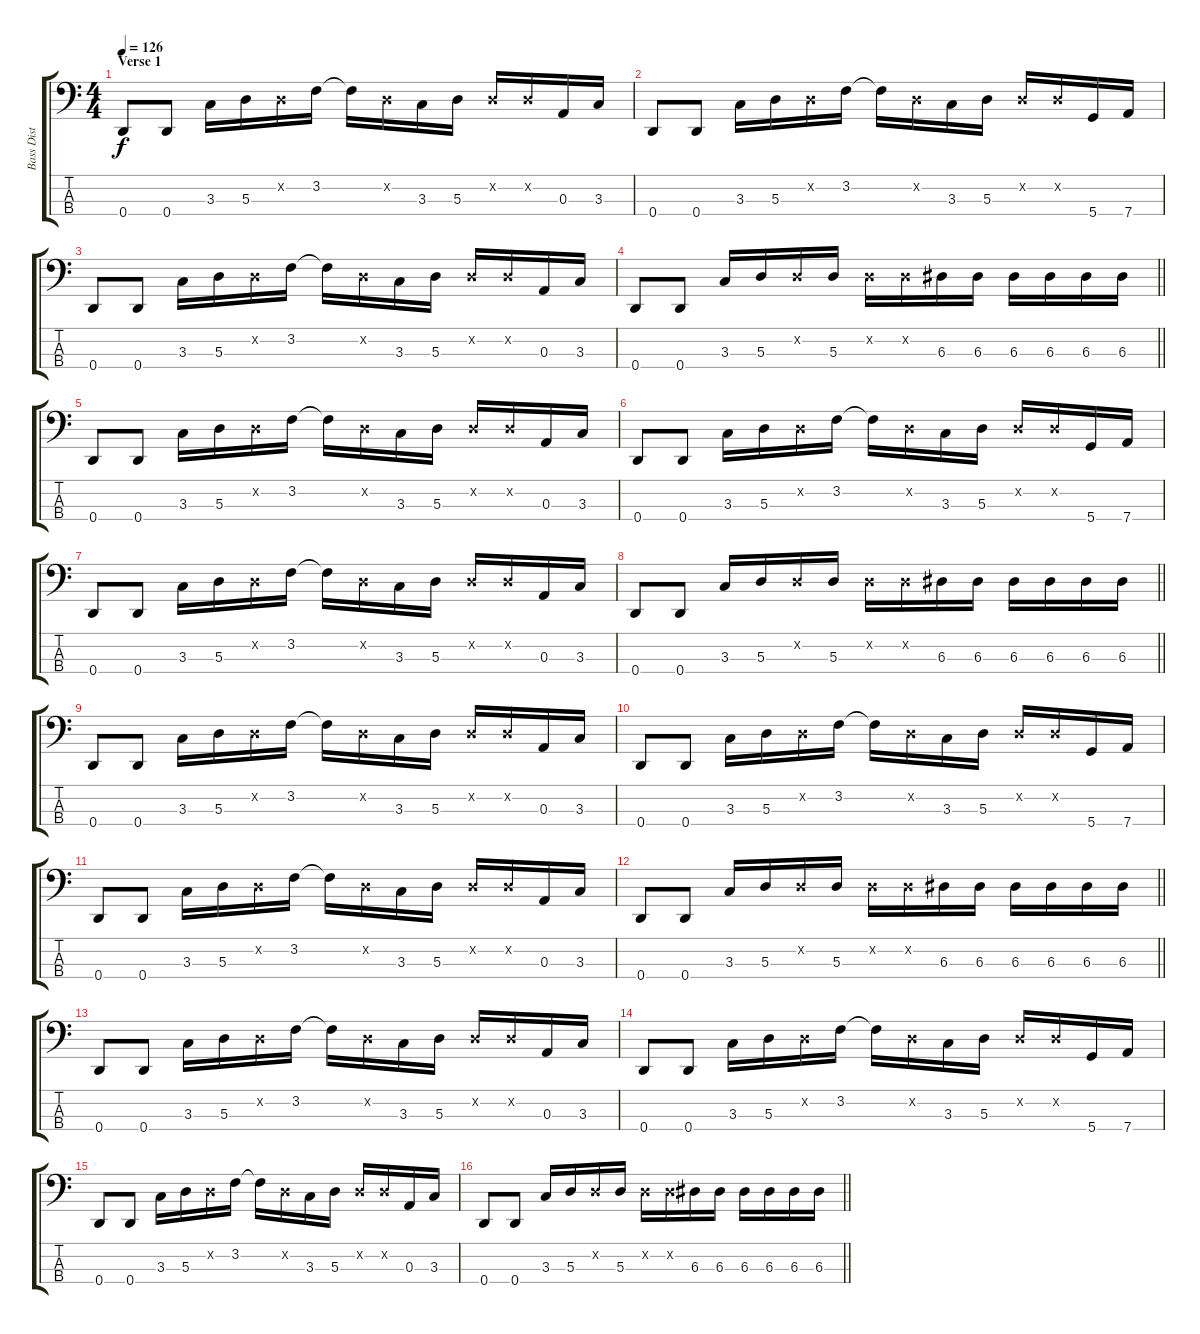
\track ("Bass Dist" "Bass Dist") {instrument overdrivenguitar}
\staff {score tabs}
\tuning (G2 D2 A1 D1) {hide}
\ts (4 4)
\section ("" "Verse 1")
\tempo 126
\clef f4
\ks c
0.4.8{dy f} 0.4.8 3.3.16 5.3.16 0.2{x}.16 3.2.16 3.2{t}.16 0.2{x}.16 3.3.16 5.3.16 0.2{x}.16 0.2{x}.16 0.3.16 3.3.16 |
0.4.8 0.4.8 3.3.16 5.3.16 0.2{x}.16 3.2.16 3.2{t}.16 0.2{x}.16 3.3.16 5.3.16 0.2{x}.16 0.2{x}.16 5.4.16 7.4.16 |
0.4.8 0.4.8 3.3.16 5.3.16 0.2{x}.16 3.2.16 3.2{t}.16 0.2{x}.16 3.3.16 5.3.16 0.2{x}.16 0.2{x}.16 0.3.16 3.3.16 |
\barLineRight lightlight
0.4.8 0.4.8 3.3.16 5.3.16 0.2{x}.16 5.3.16 0.2{x}.16 0.2{x}.16 6.3.16 6.3.16 6.3.16 6.3.16 6.3.16 6.3.16 |
0.4.8 0.4.8 3.3.16 5.3.16 0.2{x}.16 3.2.16 3.2{t}.16 0.2{x}.16 3.3.16 5.3.16 0.2{x}.16 0.2{x}.16 0.3.16 3.3.16 |
0.4.8 0.4.8 3.3.16 5.3.16 0.2{x}.16 3.2.16 3.2{t}.16 0.2{x}.16 3.3.16 5.3.16 0.2{x}.16 0.2{x}.16 5.4.16 7.4.16 |
0.4.8 0.4.8 3.3.16 5.3.16 0.2{x}.16 3.2.16 3.2{t}.16 0.2{x}.16 3.3.16 5.3.16 0.2{x}.16 0.2{x}.16 0.3.16 3.3.16 |
\barLineRight lightlight
0.4.8 0.4.8 3.3.16 5.3.16 0.2{x}.16 5.3.16 0.2{x}.16 0.2{x}.16 6.3.16 6.3.16 6.3.16 6.3.16 6.3.16 6.3.16 |
0.4.8 0.4.8 3.3.16 5.3.16 0.2{x}.16 3.2.16 3.2{t}.16 0.2{x}.16 3.3.16 5.3.16 0.2{x}.16 0.2{x}.16 0.3.16 3.3.16 |
0.4.8 0.4.8 3.3.16 5.3.16 0.2{x}.16 3.2.16 3.2{t}.16 0.2{x}.16 3.3.16 5.3.16 0.2{x}.16 0.2{x}.16 5.4.16 7.4.16 |
0.4.8 0.4.8 3.3.16 5.3.16 0.2{x}.16 3.2.16 3.2{t}.16 0.2{x}.16 3.3.16 5.3.16 0.2{x}.16 0.2{x}.16 0.3.16 3.3.16 |
\barLineRight lightlight
0.4.8 0.4.8 3.3.16 5.3.16 0.2{x}.16 5.3.16 0.2{x}.16 0.2{x}.16 6.3.16 6.3.16 6.3.16 6.3.16 6.3.16 6.3.16 |
0.4.8 0.4.8 3.3.16 5.3.16 0.2{x}.16 3.2.16 3.2{t}.16 0.2{x}.16 3.3.16 5.3.16 0.2{x}.16 0.2{x}.16 0.3.16 3.3.16 |
0.4.8 0.4.8 3.3.16 5.3.16 0.2{x}.16 3.2.16 3.2{t}.16 0.2{x}.16 3.3.16 5.3.16 0.2{x}.16 0.2{x}.16 5.4.16 7.4.16 |
0.4.8 0.4.8 3.3.16 5.3.16 0.2{x}.16 3.2.16 3.2{t}.16 0.2{x}.16 3.3.16 5.3.16 0.2{x}.16 0.2{x}.16 0.3.16 3.3.16 |
\barLineRight lightlight
0.4.8 0.4.8 3.3.16 5.3.16 0.2{x}.16 5.3.16 0.2{x}.16 0.2{x}.16 6.3.16 6.3.16 6.3.16 6.3.16 6.3.16 6.3.16
